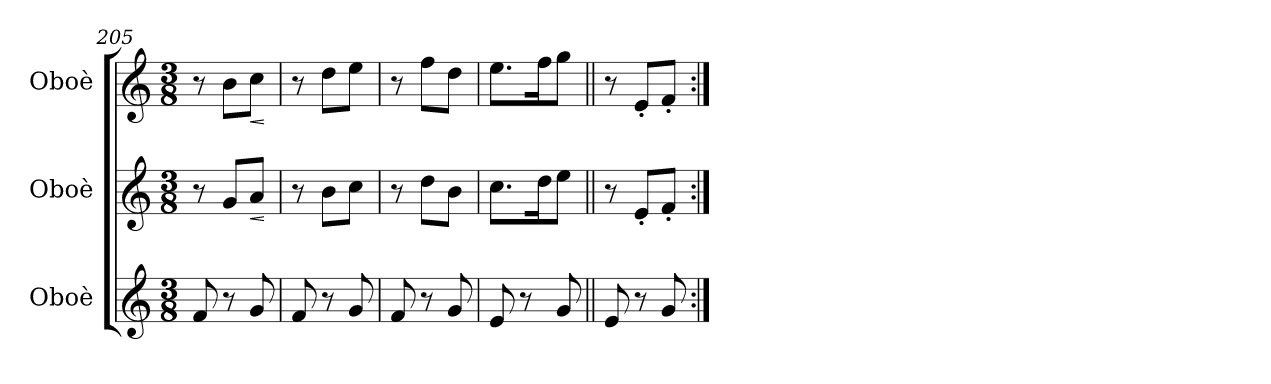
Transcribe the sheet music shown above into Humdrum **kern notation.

**kern	**kern	**dynam	**kern	**dynam
*part3	*part2	*part2	*part1	*part1
*staff3	*staff2	*staff2	*staff1	*staff1
*I"Oboè	*I"Oboè	*	*I"Oboè	*
*I'Ob.	*I'Ob.	*	*I'Ob.	*
*clefG2	*clefG2	*	*clefG2	*
*k[]	*k[]	*	*k[]	*
*M3/8	*M3/8	*	*M3/8	*
=205	=205	=205	=205	=205
8f/	8r	.	8r	.
8r	8g/L	.	8b\L	.
!	!	!LO:HP:b	!	!LO:HP:b
8g/	8a/J	<	8cc\J	<
.	.	[	.	[
=206	=206	=206	=206	=206
8f/	8r	.	8r	.
8r	8b\L	.	8dd\L	.
8g/	8cc\J	.	8ee\J	.
=207	=207	=207	=207	=207
8f/	8r	.	8r	.
8r	8dd\L	.	8ff\L	.
8g/	8b\J	.	8dd\J	.
=208	=208	=208	=208	=208
8e/	8.cc\L	.	8.ee\L	.
8r	.	.	.	.
.	16dd\K	.	16ff\K	.
8g/	8ee\J	.	8gg\J	.
=209||	=209||	=209||	=209||	=209||
8e/	8r	.	8r	.
8r	8e'/L	.	8e'/L	.
8g/	8f'/J	.	8f'/J	.
=:|!	=:|!	=:|!	=:|!	=:|!
*-	*-	*-	*-	*-
